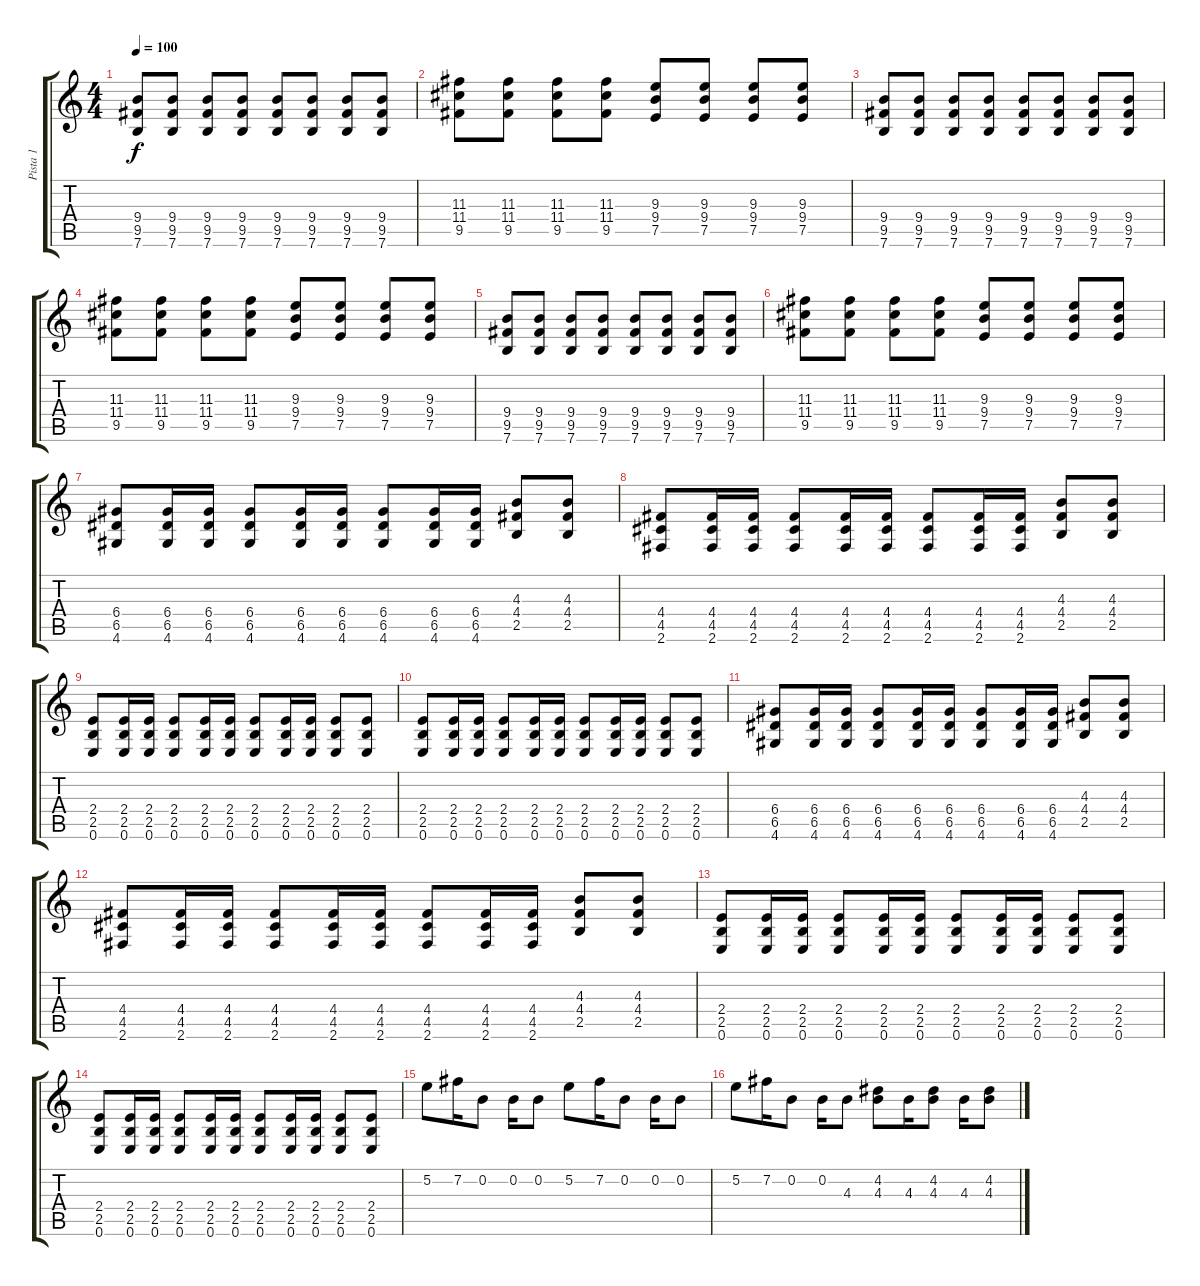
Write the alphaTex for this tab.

\track ("Pista 1" "Pista 1") {instrument distortionguitar}
\staff {score tabs}
\tuning (E4 B3 G3 D3 A2 E2) {hide}
\ts (4 4)
\tempo 100
\clef g2
\ks c
(9.4 9.5 7.6).8{dy f} (9.4 9.5 7.6).8 (9.4 9.5 7.6).8 (9.4 9.5 7.6).8 (9.4 9.5 7.6).8 (9.4 9.5 7.6).8 (9.4 9.5 7.6).8 (9.4 9.5 7.6).8 |
(11.3 11.4 9.5).8 (11.3 11.4 9.5).8 (11.3 11.4 9.5).8 (11.3 11.4 9.5).8 (9.3 9.4 7.5).8 (9.3 9.4 7.5).8 (9.3 9.4 7.5).8 (9.3 9.4 7.5).8 |
(9.4 9.5 7.6).8 (9.4 9.5 7.6).8 (9.4 9.5 7.6).8 (9.4 9.5 7.6).8 (9.4 9.5 7.6).8 (9.4 9.5 7.6).8 (9.4 9.5 7.6).8 (9.4 9.5 7.6).8 |
(11.3 11.4 9.5).8 (11.3 11.4 9.5).8 (11.3 11.4 9.5).8 (11.3 11.4 9.5).8 (9.3 9.4 7.5).8 (9.3 9.4 7.5).8 (9.3 9.4 7.5).8 (9.3 9.4 7.5).8 |
(9.4 9.5 7.6).8 (9.4 9.5 7.6).8 (9.4 9.5 7.6).8 (9.4 9.5 7.6).8 (9.4 9.5 7.6).8 (9.4 9.5 7.6).8 (9.4 9.5 7.6).8 (9.4 9.5 7.6).8 |
(11.3 11.4 9.5).8 (11.3 11.4 9.5).8 (11.3 11.4 9.5).8 (11.3 11.4 9.5).8 (9.3 9.4 7.5).8 (9.3 9.4 7.5).8 (9.3 9.4 7.5).8 (9.3 9.4 7.5).8 |
(6.4 6.5 4.6).8 (6.4 6.5 4.6).16 (6.4 6.5 4.6).16 (6.4 6.5 4.6).8 (6.4 6.5 4.6).16 (6.4 6.5 4.6).16 (6.4 6.5 4.6).8 (6.4 6.5 4.6).16 (6.4 6.5 4.6).16 (4.3 4.4 2.5).8 (4.3 4.4 2.5).8 |
(4.4 4.5 2.6).8 (4.4 4.5 2.6).16 (4.4 4.5 2.6).16 (4.4 4.5 2.6).8 (4.4 4.5 2.6).16 (4.4 4.5 2.6).16 (4.4 4.5 2.6).8 (4.4 4.5 2.6).16 (4.4 4.5 2.6).16 (4.3 4.4 2.5).8 (4.3 4.4 2.5).8 |
(2.4 2.5 0.6).8 (2.4 2.5 0.6).16 (2.4 2.5 0.6).16 (2.4 2.5 0.6).8 (2.4 2.5 0.6).16 (2.4 2.5 0.6).16 (2.4 2.5 0.6).8 (2.4 2.5 0.6).16 (2.4 2.5 0.6).16 (2.4 2.5 0.6).8 (2.4 2.5 0.6).8 |
(2.4 2.5 0.6).8 (2.4 2.5 0.6).16 (2.4 2.5 0.6).16 (2.4 2.5 0.6).8 (2.4 2.5 0.6).16 (2.4 2.5 0.6).16 (2.4 2.5 0.6).8 (2.4 2.5 0.6).16 (2.4 2.5 0.6).16 (2.4 2.5 0.6).8 (2.4 2.5 0.6).8 |
(6.4 6.5 4.6).8 (6.4 6.5 4.6).16 (6.4 6.5 4.6).16 (6.4 6.5 4.6).8 (6.4 6.5 4.6).16 (6.4 6.5 4.6).16 (6.4 6.5 4.6).8 (6.4 6.5 4.6).16 (6.4 6.5 4.6).16 (4.3 4.4 2.5).8 (4.3 4.4 2.5).8 |
(4.4 4.5 2.6).8 (4.4 4.5 2.6).16 (4.4 4.5 2.6).16 (4.4 4.5 2.6).8 (4.4 4.5 2.6).16 (4.4 4.5 2.6).16 (4.4 4.5 2.6).8 (4.4 4.5 2.6).16 (4.4 4.5 2.6).16 (4.3 4.4 2.5).8 (4.3 4.4 2.5).8 |
(2.4 2.5 0.6).8 (2.4 2.5 0.6).16 (2.4 2.5 0.6).16 (2.4 2.5 0.6).8 (2.4 2.5 0.6).16 (2.4 2.5 0.6).16 (2.4 2.5 0.6).8 (2.4 2.5 0.6).16 (2.4 2.5 0.6).16 (2.4 2.5 0.6).8 (2.4 2.5 0.6).8 |
(2.4 2.5 0.6).8 (2.4 2.5 0.6).16 (2.4 2.5 0.6).16 (2.4 2.5 0.6).8 (2.4 2.5 0.6).16 (2.4 2.5 0.6).16 (2.4 2.5 0.6).8 (2.4 2.5 0.6).16 (2.4 2.5 0.6).16 (2.4 2.5 0.6).8 (2.4 2.5 0.6).8 |
5.2.8 7.2.16 0.2.8 0.2.16 0.2.8 5.2.8 7.2.16 0.2.8 0.2.16 0.2.8 |
5.2.8 7.2.16 0.2.8 0.2.16 4.3.8 (4.2 4.3).8 4.3.16 (4.2 4.3).8 4.3.16 (4.2 4.3).8
